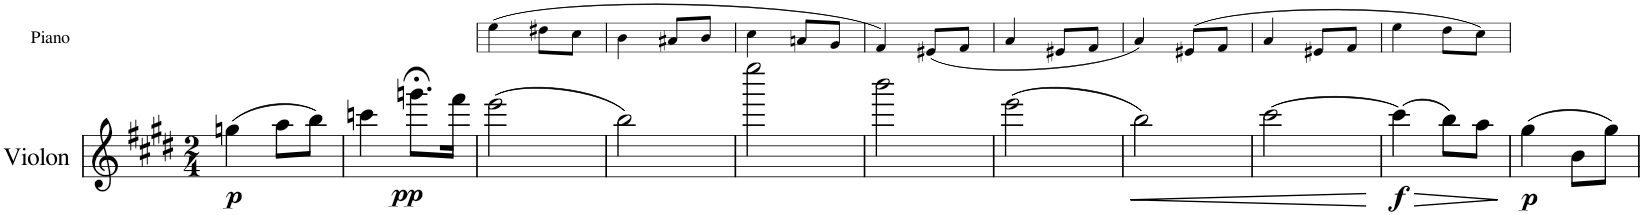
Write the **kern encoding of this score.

**kern	**dynam	**kern
*part2	*part2	*part1
*staff2	*staff2	*staff1
*I"Violon	*	*I"Piano
*I'Vln.	*	*I'Pia.
*	*	*stria5
*clefG2	*	*clefG2
*k[f#c#g#d#]	*	*k[f#c#g#d#]
*M2/4	*	*M2/4
=1	=1	=1
!	!LO:DY:b	!
(4ggn\	p	2r
8aa\L	.	.
8bb\J)	.	.
=2	=2	=2
4cccn\	.	2r
!	!LO:DY:b	!
8.gggn;<\L	pp	.
16fff#\Jk	.	.
=3	=3	=3
(2eee\	.	(4ee\
.	.	8dd#X\L
.	.	8cc#\J
=4	=4	=4
2bb\)	.	4b\
.	.	8a#X/L
.	.	8b/J
=5	=5	=5
2eeee\	.	4cc#\
.	.	8an/L
.	.	8g#/J
=6	=6	=6
2bbb\	.	4f#/)
.	.	(8e#X/L
.	.	8f#/J
=7	=7	=7
(2eee\	.	4a/
.	.	8e#X/L
.	.	8f#/J
=8	=8	=8
!	!LO:HP:b	!
2bb\)	<	4a/)
.	.	(8e#X/L
.	.	8f#/J
=9	=9	=9
[2ccc#\	.	4a/
.	.	8e#X/L
.	.	8f#/J
.	[	.
=10	=10	=10
!	!LO:HP:b	!
!	!LO:DY:n=1:b	!
(4ccc#\]	> f	4ee\
8bb\L)	.	8dd#\L
8aa\J	.	8cc#\J)
.	]	.
=11	=11	=11
!	!LO:DY:b	!
(4gg#\	p	2r
8b\L	.	.
8gg#\J)	.	.
=	=	=
*-	*-	*-
